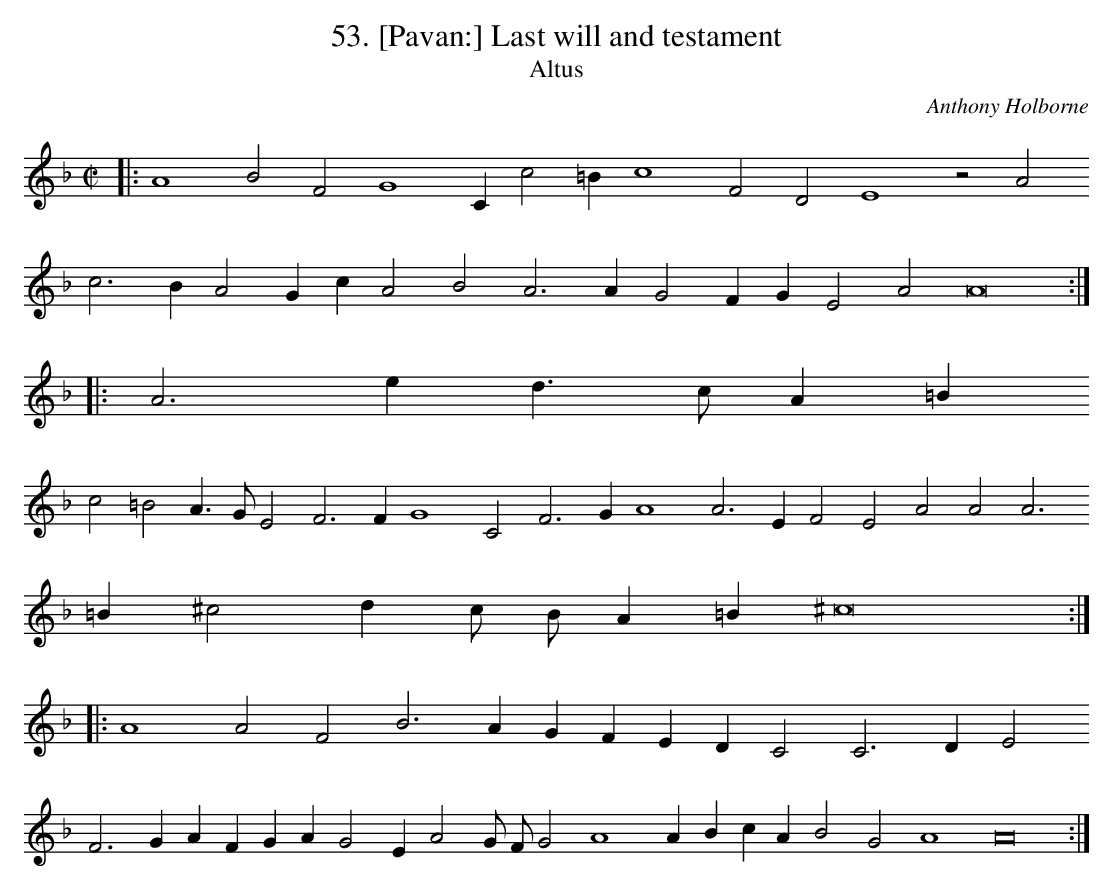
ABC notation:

X:1
T:53. [Pavan:] Last will and testament
T:Altus
C: Anthony Holborne
L:1/4
M:C|
K:D min
|: A4 B2 F2 G4 C c2 =B c4  F2 D2 E4 z2 A2
c3 B A2 G c A2 B2 A3 A G2 F G E2 A2 A8 :|
|: A3 e d > c A =B
c2 =B2 A > G E2 F3 F G4 C2 F3 G A4 A3 E F2 E2 A2 A2 A3
 =B ^c2 d c/ B/ A =B ^c8 :|
|: A4 A2 F2 B3 A G F E D C2 C3 D E2
F3 G A F G A G2 E A2 G/ F/ G2 A4 A B c A B2 G2 A4 A8  :|
